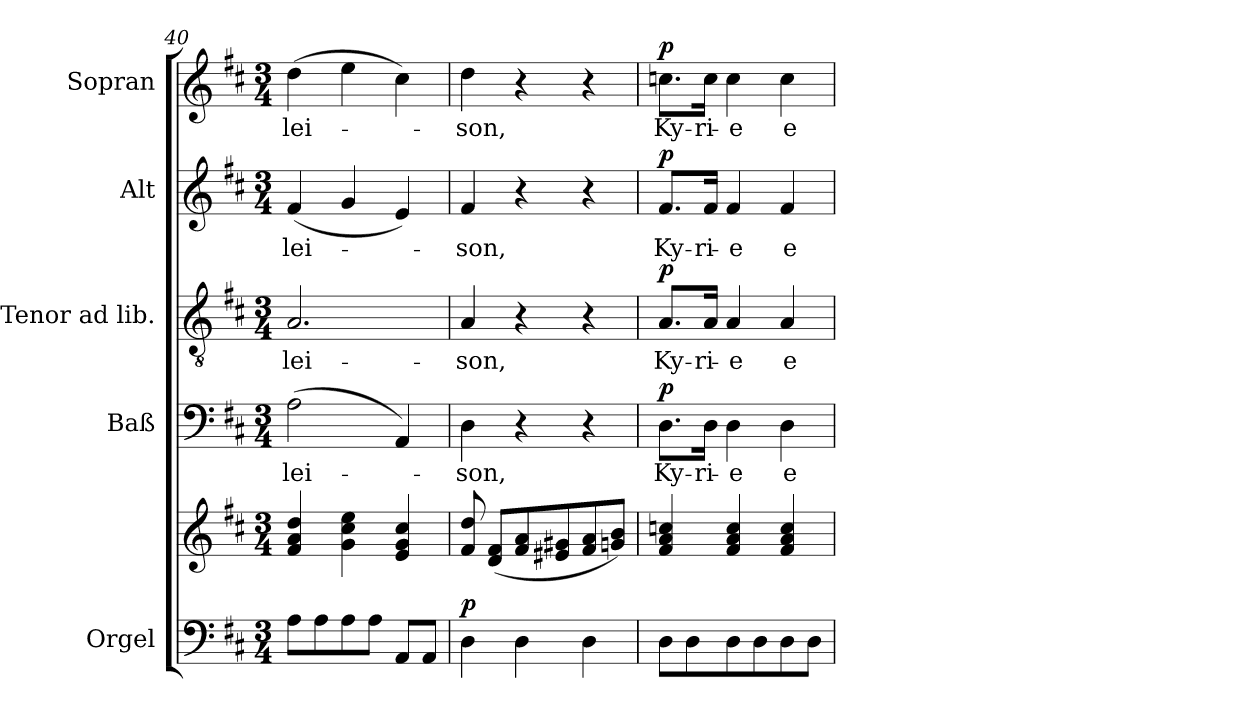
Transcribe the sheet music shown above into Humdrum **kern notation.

**kern	**kern	**dynam	**kern	**text	**dynam	**kern	**text	**dynam	**kern	**text	**dynam	**kern	**text	**dynam
*part5	*part5	*part5	*part4	*part4	*part4	*part3	*part3	*part3	*part2	*part2	*part2	*part1	*part1	*part1
*staff6	*staff5	*staff5/6	*staff4	*staff4	*staff4	*staff3	*staff3	*staff3	*staff2	*staff2	*staff2	*staff1	*staff1	*staff1
*I"Orgel	*	*	*I"Baß	*	*	*I"Tenor ad lib.	*	*	*I"Alt	*	*	*I"Sopran	*	*
*clefF4	*clefG2	*	*clefF4	*	*	*clefGv2	*	*	*clefG2	*	*	*clefG2	*	*
*k[f#c#]	*k[f#c#]	*	*k[f#c#]	*	*	*k[f#c#]	*	*	*k[f#c#]	*	*	*k[f#c#]	*	*
*D:	*D:	*	*D:	*	*	*D:	*	*	*D:	*	*	*D:	*	*
*M3/4	*M3/4	*	*M3/4	*	*	*M3/4	*	*	*M3/4	*	*	*M3/4	*	*
=40	=40	=40	=40	=40	=40	=40	=40	=40	=40	=40	=40	=40	=40	=40
!	!	!	!	!LO:LY:b	!	!	!LO:LY:b	!	!	!LO:LY:b	!	!	!LO:LY:b	!
8A\L	4f#/ 4a/ 4dd/	.	(>2A\	-lei-	.	2.A/	-lei-	.	(<4f#/	-lei-	.	(>4dd\	-lei-	.
8A\	.	.	.	.	.	.	.	.	.	.	.	.	.	.
8A\	4g\ 4cc#\ 4ee\	.	.	.	.	.	.	.	4g/	.	.	4ee\	.	.
8A\J	.	.	.	.	.	.	.	.	.	.	.	.	.	.
8AA/L	4e/ 4g/ 4cc#/	.	4AA/)	.	.	.	.	.	4e/)	.	.	4cc#\)	.	.
8AA/J	.	.	.	.	.	.	.	.	.	.	.	.	.	.
!!LO:LB:g=z
=41	=41	=41	=41	=41	=41	=41	=41	=41	=41	=41	=41	=41	=41	=41
!	!	!LO:DY:a=2	!	!LO:LY:b	!	!	!LO:LY:b	!	!	!LO:LY:b	!	!	!LO:LY:b	!
4D\	8f#/ 8dd/	p	4D\	-son,	.	4A/	-son,	.	4f#/	-son,	.	4dd\	-son,	.
.	(<8d/ 8f#/L	.	.	.	.	.	.	.	.	.	.	.	.	.
4D\	8f#/ 8a/	.	4r	.	.	4r	.	.	4r	.	.	4r	.	.
.	8e#X/ 8g#X/	.	.	.	.	.	.	.	.	.	.	.	.	.
4D\	8f#/ 8a/	.	4r	.	.	4r	.	.	4r	.	.	4r	.	.
.	8gn/ 8b/J)	.	.	.	.	.	.	.	.	.	.	.	.	.
=42	=42	=42	=42	=42	=42	=42	=42	=42	=42	=42	=42	=42	=42	=42
!	!	!	!	!LO:LY:b	!LO:DY:a	!	!LO:LY:b	!LO:DY:a	!	!LO:LY:b	!LO:DY:a	!	!LO:LY:b	!LO:DY:a
8D\L	4f#/ 4a/ 4ccn/	.	8.D\L	Ky-	p	8.A/L	Ky-	p	8.f#/L	Ky-	p	8.ccn\L	Ky-	p
8D\	.	.	.	.	.	.	.	.	.	.	.	.	.	.
!	!	!	!	!LO:LY:b	!	!	!LO:LY:b	!	!	!LO:LY:b	!	!	!LO:LY:b	!
.	.	.	16D\Jk	-ri-	.	16A/Jk	-ri-	.	16f#/Jk	-ri-	.	16cc\Jk	-ri-	.
!	!	!	!	!LO:LY:b	!	!	!LO:LY:b	!	!	!LO:LY:b	!	!	!LO:LY:b	!
8D\	4f#/ 4a/ 4cc/	.	4D\	-e	.	4A/	-e	.	4f#/	-e	.	4cc\	-e	.
8D\	.	.	.	.	.	.	.	.	.	.	.	.	.	.
!	!	!	!	!LO:LY:b	!	!	!LO:LY:b	!	!	!LO:LY:b	!	!	!LO:LY:b	!
8D\	4f#/ 4a/ 4cc/	.	4D\	e-	.	4A/	e-	.	4f#/	e-	.	4cc\	e-	.
8D\J	.	.	.	.	.	.	.	.	.	.	.	.	.	.
=	=	=	=	=	=	=	=	=	=	=	=	=	=	=
*-	*-	*-	*-	*-	*-	*-	*-	*-	*-	*-	*-	*-	*-	*-
